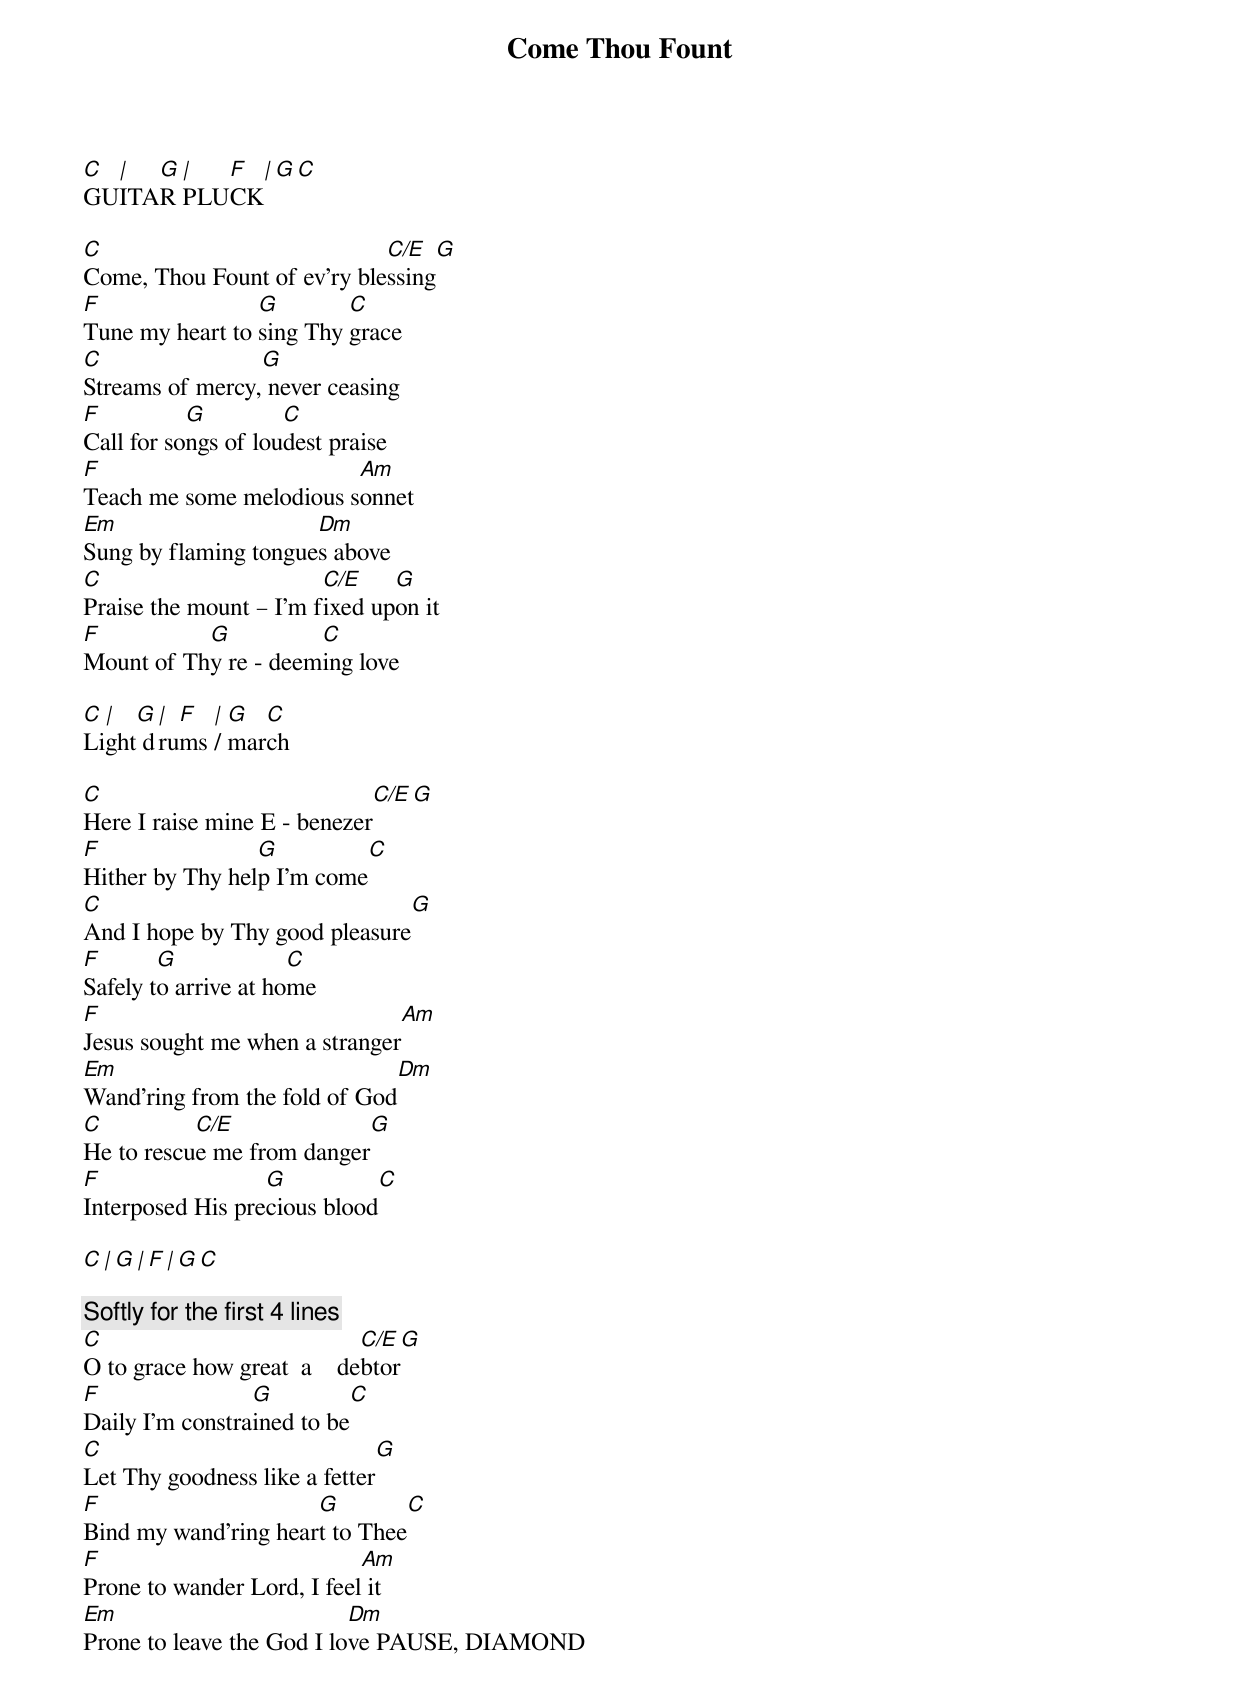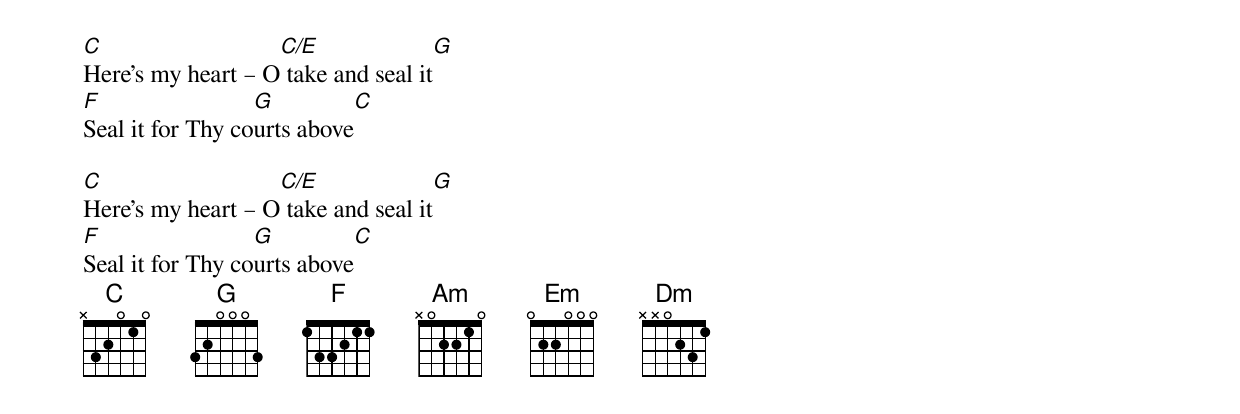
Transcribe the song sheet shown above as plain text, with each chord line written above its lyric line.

Come Thou Fount

C |  G |  F  | G  C
GUITAR PLUCK

C		             C/E       G
Come, Thou Fount of ev'ry blessing
F                G        C
Tune my heart to sing Thy grace
C		 G
Streams of mercy, never ceasing
F          G         C
Call for songs of loudest praise
F                        Am
Teach me some melodious sonnet
Em                    Dm
Sung by flaming tongues above
C	                C/E    G
Praise the mount – I'm fixed upon it
F          G          C
Mount of Thy re - deeming love

C |  G | F  | G  C
Light drums / march

C		             C/E       G
Here I raise mine E - benezer
F                G                  C
Hither by Thy help I'm come
C	                                      G
And I hope by Thy good pleasure
F       G             C
Safely to arrive at home
F                                      Am
Jesus sought me when a stranger
Em                                Dm
Wand'ring from the fold of God
C          C/E              G
He to rescue me from danger
F                 G                  C
Interposed His precious blood

C |  G | F  | G  C

[Softly for the first 4 lines]
C		             C/E       G
O to grace how great  a    debtor
F                G                  C
Daily I'm constrained to be
C                                 G
Let Thy goodness like a fetter
F                     G                C
Bind my wand'ring heart to Thee
F                           Am
Prone to wander Lord, I feel it
Em                         Dm
Prone to leave the God I love PAUSE, DIAMOND
C                  C/E                G
Here's my heart – O take and seal it
F                 G               C
Seal it for Thy courts above

C                  C/E                G
Here's my heart – O take and seal it
F                 G               C
Seal it for Thy courts above
